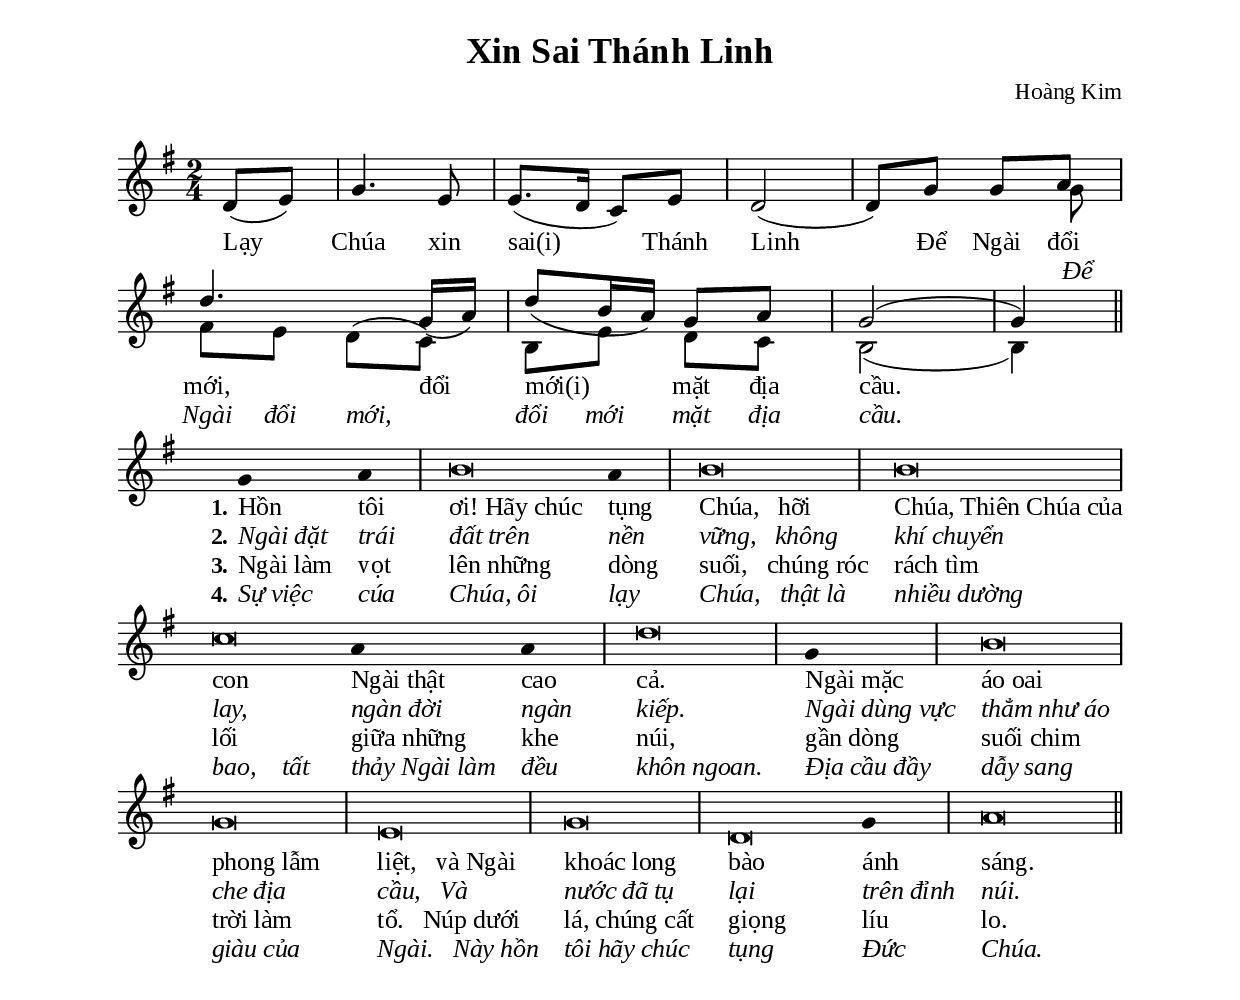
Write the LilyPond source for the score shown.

% Cài đặt chung
\version "2.20.0"
\include "english.ly"

\header {
  title = "Xin Sai Thánh Linh"
  composer = "Hoàng Kim"
  arranger = " "
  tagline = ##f
}

global = {
  \key g \major
  \time 2/4
}

\paper {
  #(set-paper-size "a4")
  top-margin = 20\mm
  bottom-margin = 15\mm
  left-margin = 20\mm
  right-margin = 20\mm
  indent = #0
  #(define fonts
	 (make-pango-font-tree "Liberation Serif"
	 		       "Liberation Serif"
			       "Liberation Serif"
			       (/ 20 20)))
}

inNghieng = { \override LyricText.font-shape = #'italic }

% Nhạc điệp khúc
nhacDiepKhucSop = \relative c' {
  \override Score.BarNumber.break-visibility = ##(#f #f #f)
  \override Lyrics.LyricSpace.minimum-distance = #2.5
  \partial 4 d8 _(e) |
  g4. e8 |
  e8. _(d16 c8) e |
  d2 _( |
  d8) g g a |
  d4. g,16 _(a) |
  d8 _(b16 a) g8 a |
  g2 ( |
  g4) \bar "||"
}

nhacDiepKhucBass = \relative c'' {
  \override Lyrics.LyricSpace.minimum-distance = #2.5
  \skip 4
  \skip 1.
  \skip 4. g8 |
  fs e d ^(c) |
  b e d c |
  b2 ( |
  b4)
}

% Nhạc phiên khúc
nhacPhienKhuc = \relative c'' {
  \set Score.timing = ##f
  \hide Stem
  \override Lyrics.LyricSpace.minimum-distance = #2.5
  \override Score.NonMusicalPaperColumn.padding = #2.5
  g4 a \bar "|"
  b\breve a4 \bar "|"
  b\breve \bar "|"
  b\breve \bar "|"
  c\breve a4 a4 \bar "|"
  d\breve \bar "|"
  g,4 \bar "|"
  b\breve \bar "|"
  g\breve \bar "|"
  e\breve \bar "|"
  g\breve \bar "|"
  d\breve g4 \bar "|"
  a\breve \bar "||"
}

% Lời điệp khúc
loiDiepKhucSop = \lyricmode {
  Lạy Chúa xin sai(i) Thánh Linh
  Để Ngài đổi mới, đổi mới(i) mặt địa cầu.
}

loiDiepKhucBass = \lyricmode {
  Để Ngài đổi mới, đổi mới mặt địa cầu.
}

% Lời phiên khúc
loiPhienKhucMot = \lyricmode {
  \set stanza = #"1."
  \override LyricText.self-alignment-X = #LEFT
  Hồn tôi "ơi! Hãy chúc" tụng "Chúa,
  hỡi" "Chúa, Thiên Chúa của" con
  "Ngài thật" cao cả.
  "Ngài mặc" "áo oai" "phong lẫm" "liệt,
  và Ngài" "khoác long" bào ánh sáng.
}

loiPhienKhucHai = \lyricmode {
  \set stanza = #"2."
  \override LyricText.self-alignment-X = #LEFT
  "Ngài đặt" trái "đất trên" nền "vững,
  không" "khí chuyển" lay,
  "ngàn đời" ngàn kiếp.
  "Ngài dùng vực" "thẳm như áo" "che địa" "cầu,
  Và" "nước đã tụ" lại "trên đỉnh" núi.
}

loiPhienKhucBa = \lyricmode {
  \set stanza = #"3."
  \override LyricText.self-alignment-X = #LEFT
  "Ngài làm" vọt "lên những" dòng "suối,
  chúng róc" "rách tìm" lối "giữa những" khe núi,
  "gần dòng" "suối chim" "trời làm" "tổ.
  Núp dưới" "lá, chúng cất" giọng líu lo.
}

loiPhienKhucBon = \lyricmode {
  \set stanza = #"4."
  \override LyricText.self-alignment-X = #LEFT
  "Sự việc" cúa "Chúa, ôi" lạy "Chúa,
  thật là" "nhiều dường" "bao, 
  tất" "thảy Ngài làm" đều "khôn ngoan."
  "Địa cầu đầy" "dẫy sang" "giàu của" "Ngài.
  Này hồn" "tôi hãy chúc" tụng Đức Chúa.
}


% Dàn trang
\score {
  \new ChoirStaff <<
    \new Staff = chorus <<
      \new Voice = "sopranos" {
        \voiceOne \global \stemUp \nhacDiepKhucSop
      }
      \new Voice = "basses" {
        \voiceTwo \global \stemDown \nhacDiepKhucBass
      }
    >>
    \new Lyrics = sopranos
    \context Lyrics = sopranos \lyricsto sopranos \loiDiepKhucSop
    \context Lyrics = basses \with \inNghieng \lyricsto basses \loiDiepKhucBass
  >>
}

\score {
  \new ChoirStaff <<
    \new Staff = verses <<
      \override Staff.TimeSignature.transparent = ##t
      \new Voice = "verse" {
        \global \stemNeutral \nhacPhienKhuc
      }
    >>
    \new Lyrics \lyricsto verse
      %\override LyricText.self-alignment-X = #CENTER
      \loiPhienKhucMot
    \new Lyrics \with \inNghieng \lyricsto verse \loiPhienKhucHai
    \new Lyrics \lyricsto verse \loiPhienKhucBa
    \new Lyrics \with \inNghieng \lyricsto verse \loiPhienKhucBon
  >>
}
